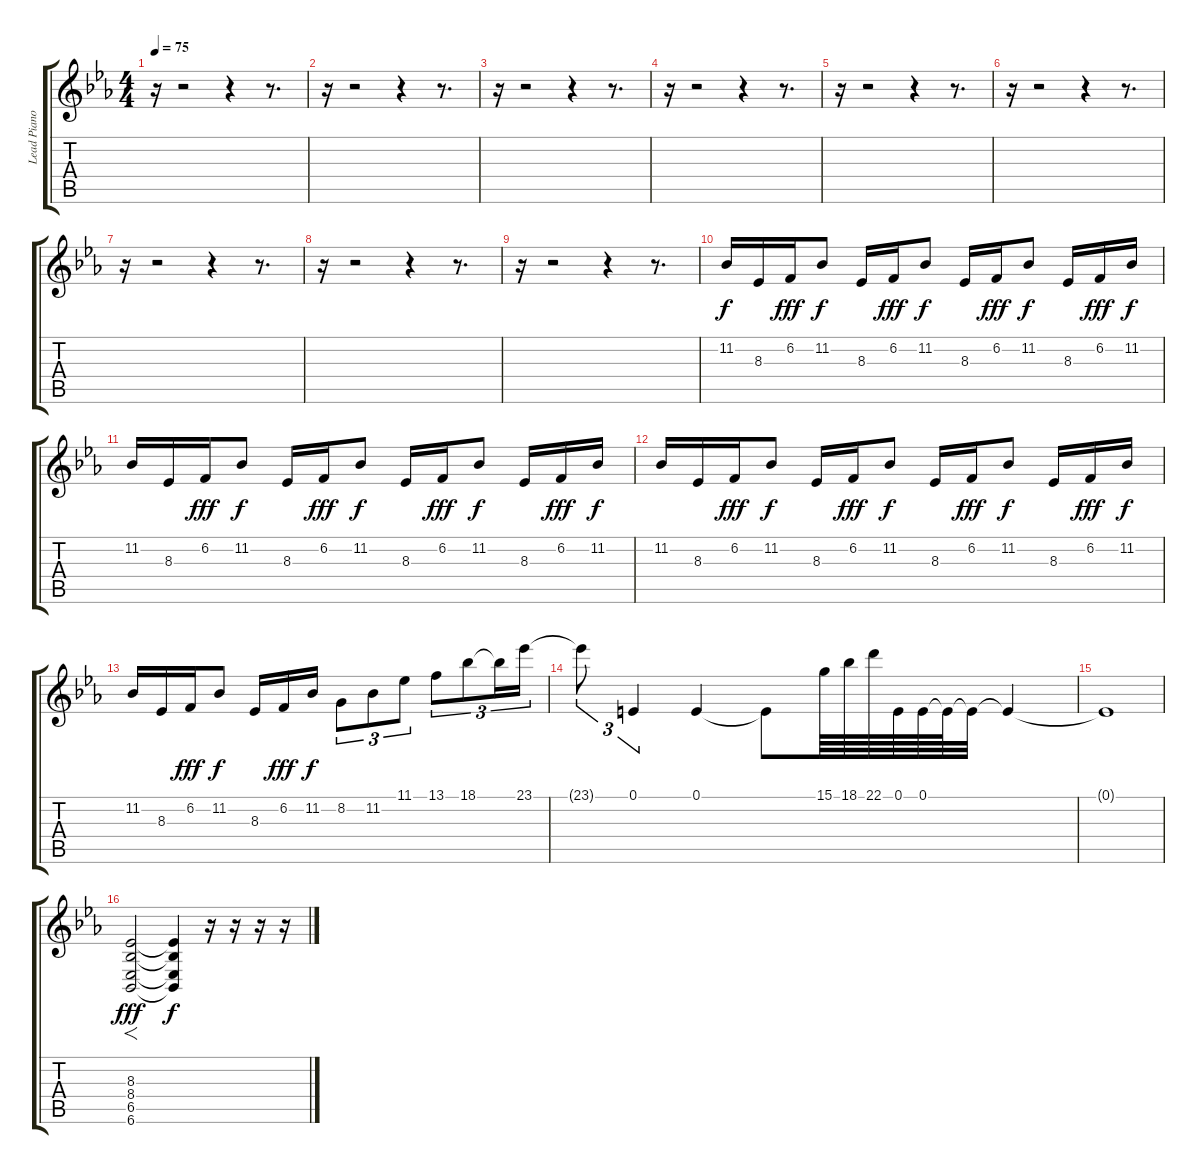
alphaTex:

\track ("Lead Piano" "Lead Piano") {instrument stringensemble1}
\staff {score tabs}
\tuning (E4 B3 G3 D3 A2 E2) {hide}
\ts (4 4)
\tempo 75
\clef g2
\ks eb
r.16{dy f} r.2 r.4 r.8{d} |
r.16 r.2 r.4 r.8{d} |
r.16 r.2 r.4 r.8{d} |
r.16 r.2 r.4 r.8{d} |
r.16 r.2 r.4 r.8{d} |
r.16 r.2 r.4 r.8{d} |
r.16 r.2 r.4 r.8{d} |
r.16 r.2 r.4 r.8{d} |
r.16 r.2 r.4 r.8{d} |
11.2.16 8.3.16 6.2.16{dy fff} 11.2.8{dy f} 8.3.16 6.2.16{dy fff} 11.2.8{dy f} 8.3.16 6.2.16{dy fff} 11.2.8{dy f} 8.3.16 6.2.16{dy fff} 11.2.16{dy f} |
11.2.16 8.3.16 6.2.16{dy fff} 11.2.8{dy f} 8.3.16 6.2.16{dy fff} 11.2.8{dy f} 8.3.16 6.2.16{dy fff} 11.2.8{dy f} 8.3.16 6.2.16{dy fff} 11.2.16{dy f} |
11.2.16 8.3.16 6.2.16{dy fff} 11.2.8{dy f} 8.3.16 6.2.16{dy fff} 11.2.8{dy f} 8.3.16 6.2.16{dy fff} 11.2.8{dy f} 8.3.16 6.2.16{dy fff} 11.2.16{dy f} |
11.2.16 8.3.16 6.2.16{dy fff} 11.2.8{dy f} 8.3.16 6.2.16{dy fff} 11.2.16{dy f} 8.2.8{tu (3 2)} 11.2.8{tu (3 2)} 11.1.8{tu (3 2)} 13.1.8{tu (3 2)} 18.1.8{tu (3 2)} 18.1{t}.16{tu (3 2)} 23.1.16{tu (3 2)} |
23.1{t}.8{tu (3 2)} 0.1.4{tu (3 2)} 0.1.4 0.1{t}.8 15.1.64 18.1.64 22.1.64 0.1.64 0.1.64 0.1{t}.64 0.1{t}.32 0.1{t}.4 |
0.1{t}.1 |
(8.3 8.4 6.5 6.6).2{f dy fff volume 4} (8.3{t} 8.4{t} 6.5{t} 6.6{t}).4{dy f} r.16 r.16 r.16{volume 16} r.16
